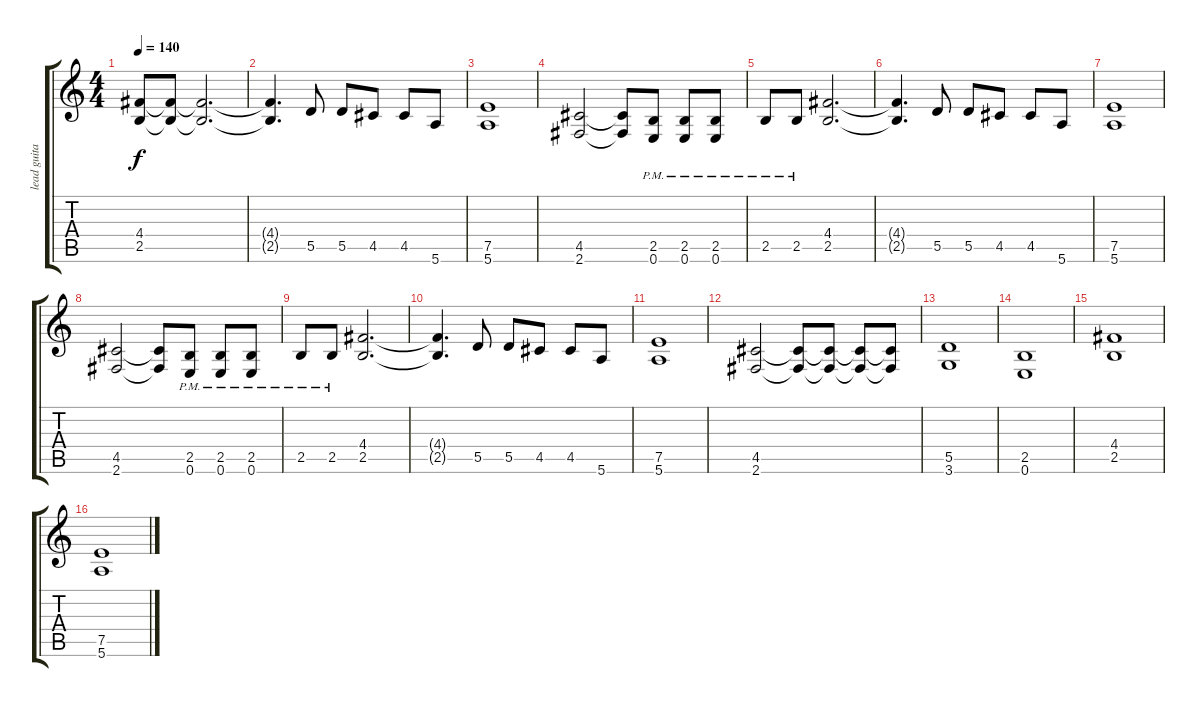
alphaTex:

\track ("lead guitar" "lead guita") {instrument distortionguitar}
\staff {score tabs}
\tuning (E4 B3 G3 D3 A2 E2) {hide}
\ts (4 4)
\tempo 140
\clef g2
\ks c
(4.4 2.5).8{dy f} (4.4{t} 2.5{t}).8 (4.4{t} 2.5{t}).2{d} |
(4.4{t} 2.5{t}).4{d} 5.5.8 5.5.8 4.5.8 4.5.8 5.6.8 |
(7.5 5.6).1 |
(4.5 2.6).2 (4.5{t} 2.6{t}).8 (2.5 0.6{pm}).8 (2.5 0.6{pm}).8 (2.5 0.6{pm}).8 |
2.5{pm}.8 2.5{pm}.8 (4.4 2.5).2{d} |
(4.4{t} 2.5{t}).4{d} 5.5.8 5.5.8 4.5.8 4.5.8 5.6.8 |
(7.5 5.6).1 |
(4.5 2.6).2 (4.5{t} 2.6{t}).8 (2.5 0.6{pm}).8 (2.5 0.6{pm}).8 (2.5 0.6{pm}).8 |
2.5{pm}.8 2.5{pm}.8 (4.4 2.5).2{d} |
(4.4{t} 2.5{t}).4{d} 5.5.8 5.5.8 4.5.8 4.5.8 5.6.8 |
(7.5 5.6).1 |
(4.5 2.6).2 (4.5{t} 2.6{t}).8 (4.5{t} 2.6{t}).8 (4.5{t} 2.6{t}).8 (4.5{t} 2.6{t}).8 |
(5.5 3.6).1 |
(2.5 0.6).1 |
(4.4 2.5).1 |
(7.5 5.6).1
